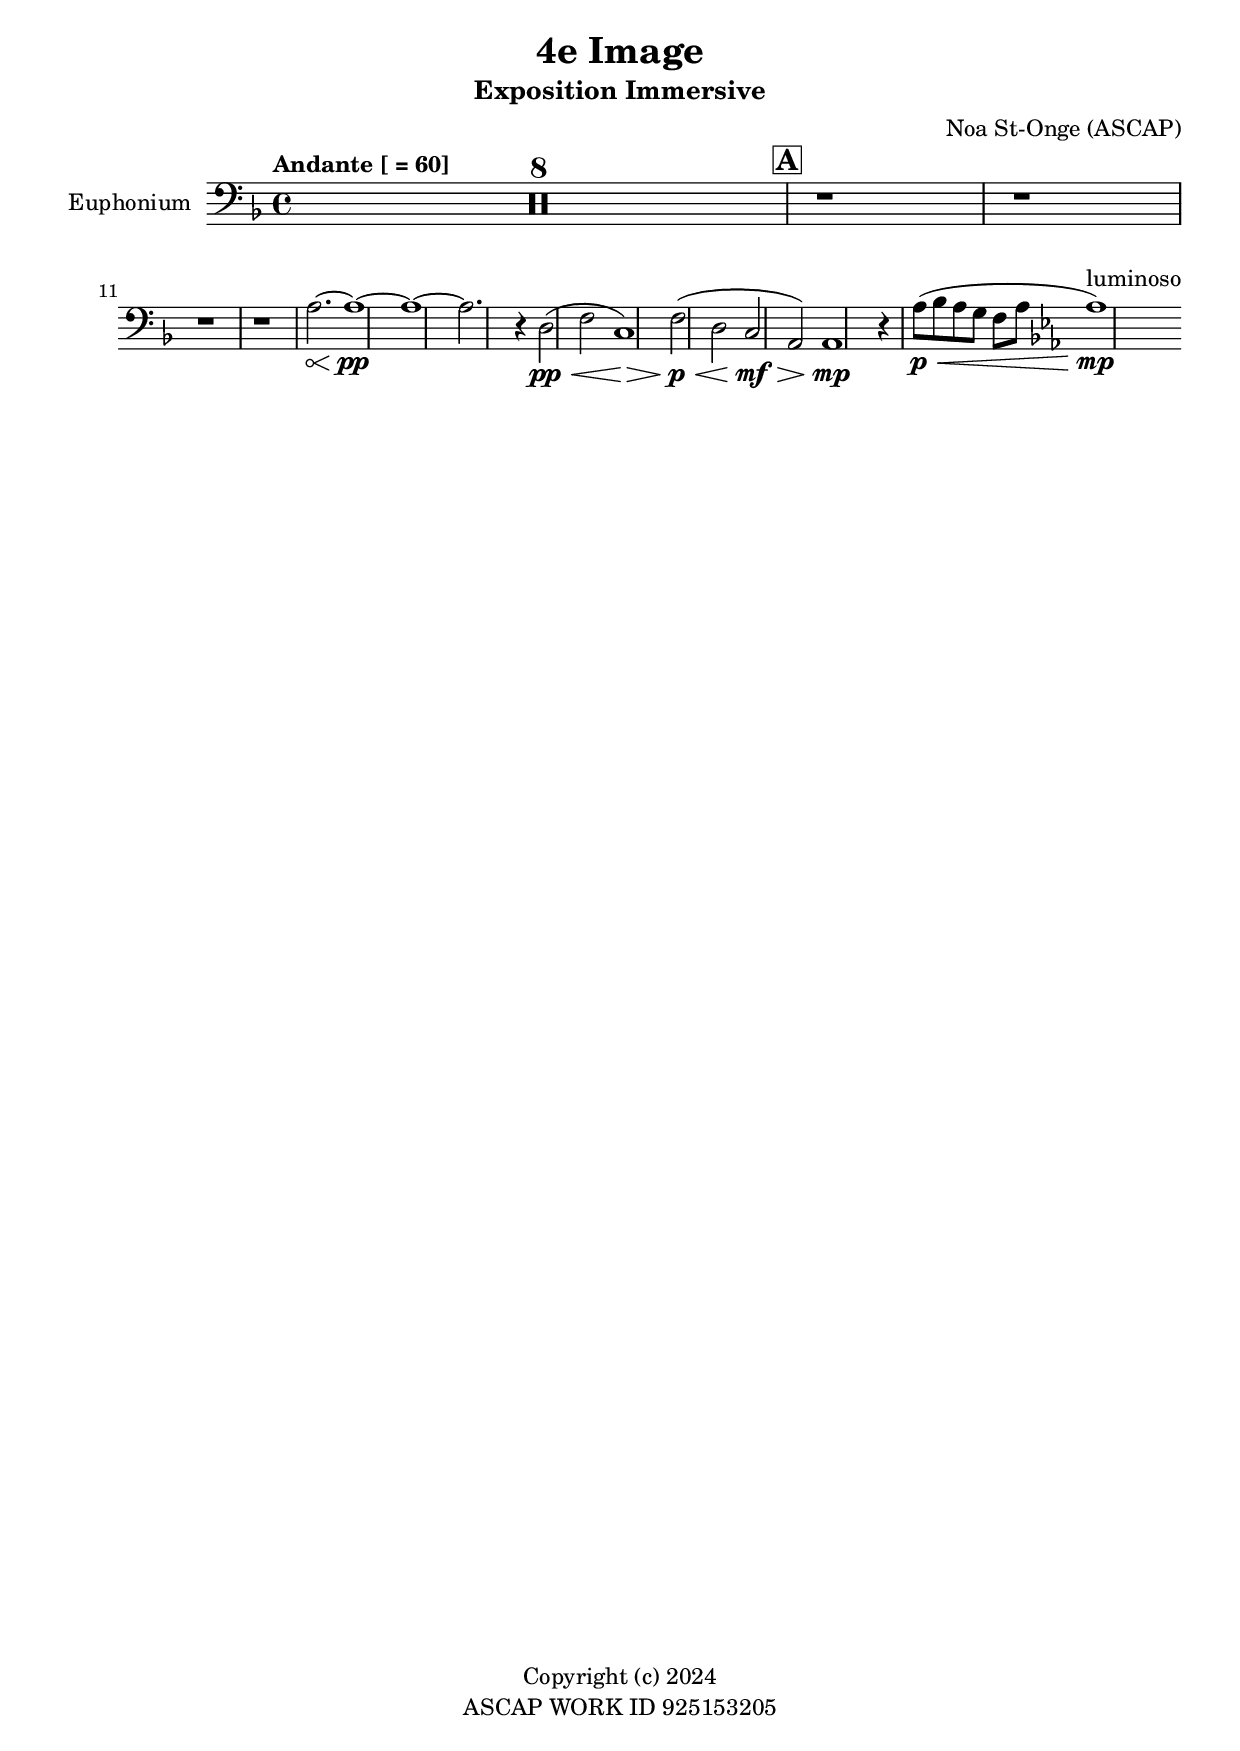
euphonium = \relative c {
  \time 4/4
  \tempo "Andante [ = 60]"
  \key f \major

  \set Score.rehearsalMarkFormatter = #format-mark-box-alphabet

  \compressMMRests { R1*8 } \mark \default
  r1 r1 \break r1 r1

  \once \override Hairpin.circled-tip = ##t
  a'2.\< ~ a1\!\pp ~ a1 ~ a2. r4

  d,2\pp\<( f2 c1\!)\>
  f2\!\p\<( d2 c2\!\mf\> a2) a1\!\mp

  r4 a'8(\<\p bes a g f a
  \key ees \major
  aes1\!\mp^"luminoso")
}

euphoniumPart = \new Staff \with {
  instrumentName = "Euphonium"
  shortInstrumentName = "Euph."
  midiInstrument = "tuba"
} { \clef bass \euphonium }

euphoniumBookPart = \new Staff \with {
  instrumentName = "Euphonium"
  shortInstrumentName = ""
  midiInstrument = "tuba"
} { \clef bass \euphonium }

\book {
  \bookOutputName "Euphonium"
  \header {
  title = "4e Image"
  subtitle = "Exposition Immersive"
  composer = "Noa St-Onge (ASCAP)"
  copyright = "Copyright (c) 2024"
  % Remove default LilyPond tagline
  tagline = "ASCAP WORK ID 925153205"
}
  \score {
    <<
      \transpose c c \euphoniumBookPart
    >>
    \layout {
      indent = 25
      short-indent = 10
      \context {
            \Score
            \override NonMusicalPaperColumn.line-break-permission = ##f
            \override NonMusicalPaperColumn.page-break-permission = ##f
        }
    }

    \midi {
      \tempo 4=60
    }
  }
}